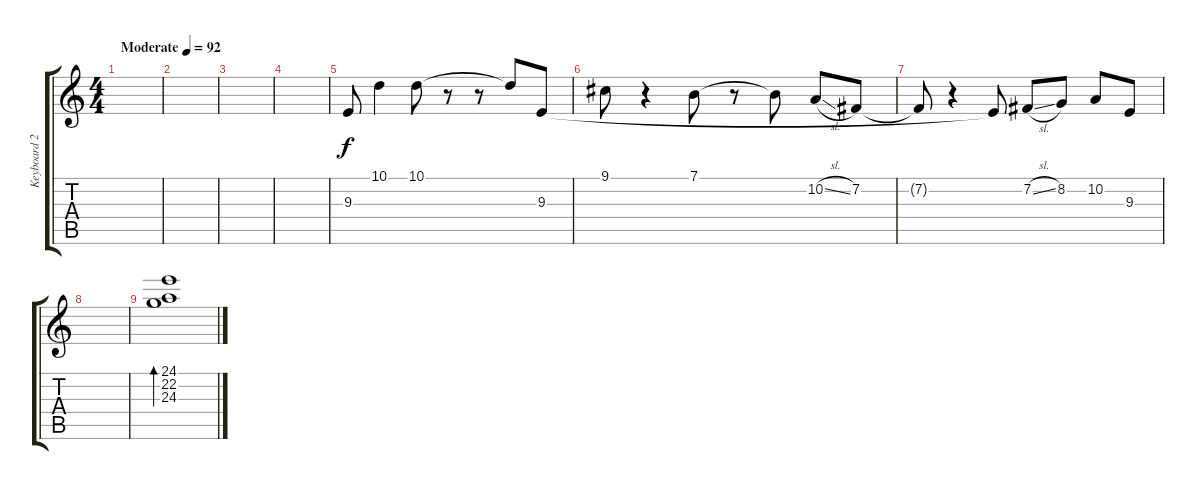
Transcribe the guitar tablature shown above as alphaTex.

\track ("Keyboard 2" "Keyboard 2") {instrument electricgrandpiano}
\staff {score tabs}
\tuning (E4 B3 G3 D3 A2 E2) {hide}
\ts (4 4)
\tempo (92 "Moderate")
\clef g2
\ks c
|
|
|
|
9.3.8 10.1.4 10.1.8 r.8 r.8 10.1{t}.8 9.3.8 |
9.1.8 r.4 7.1.8 r.8 7.1{t}.8 10.2{sl}.8 7.2.8 |
7.2{t}.8 r.4 9.3{t}.8 7.2{sl}.8 8.2.8 10.2.8 9.3.8 |
|
(24.1 22.2 24.3).1{bd 240}
